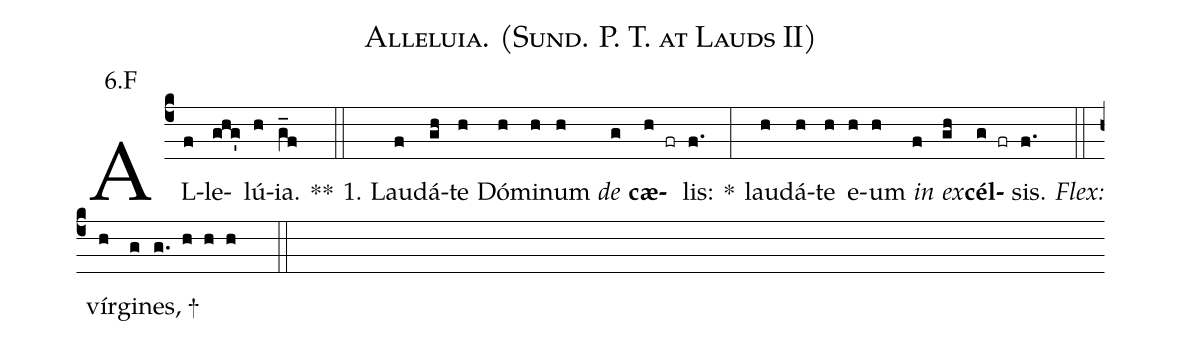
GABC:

name:Alleluia. (Sund. P. T. at Lauds II);
office-part:Antiphona;
mode:6;
annotation: 6.F;
%%
(c4)AL(f)le(ghg')lú(h)ia.(g_f) **(::)
1. Lau(f)dá(gh)te(h) Dó(h)mi(h)num(h) <i>de</i>(g) <b>cæ</b>(h fr)lis:(f.) *(:) lau(h)dá(h)te(h) e(h)um(h) <i>in</i>(f) <i>ex</i>(gh)<b>cél</b>(g fr)sis.(f.) <i>Flex:</i>(::)  vír(h)gi(g)nes, +(g. h h h  ::)
